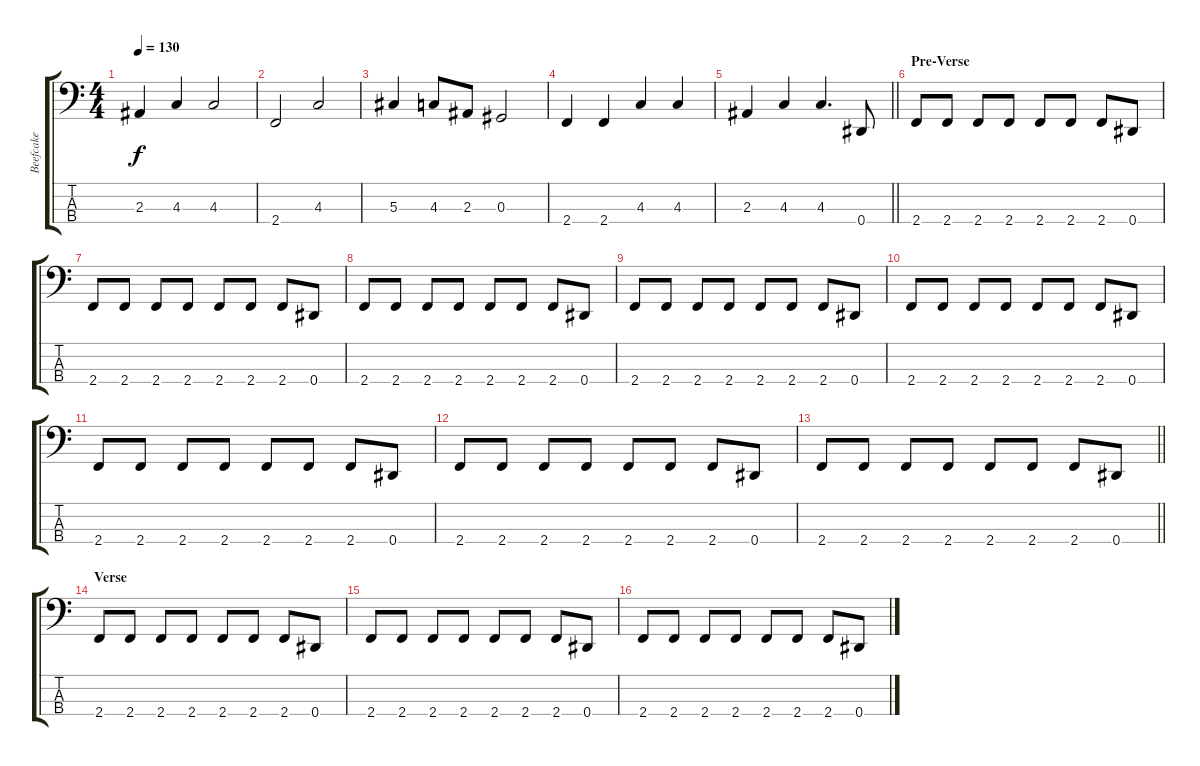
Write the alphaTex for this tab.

\track ("Beefcake" "Beefcake") {instrument electricbassfinger}
\staff {score tabs}
\tuning (Gb2 Db2 Ab1 Eb1) {hide}
\ts (4 4)
\tempo 130
\clef f4
\ks c
2.3.4{dy f} 4.3.4 4.3.2 |
2.4.2 4.3.2 |
5.3.4 4.3.8 2.3.8 0.3.2 |
2.4.4 2.4.4 4.3.4 4.3.4 |
\barLineRight lightlight
2.3.4 4.3.4 4.3.4{d} 0.4.8 |
\section ("" "Pre-Verse")
2.4.8 2.4.8 2.4.8 2.4.8 2.4.8 2.4.8 2.4.8 0.4.8 |
2.4.8 2.4.8 2.4.8 2.4.8 2.4.8 2.4.8 2.4.8 0.4.8 |
2.4.8 2.4.8 2.4.8 2.4.8 2.4.8 2.4.8 2.4.8 0.4.8 |
2.4.8 2.4.8 2.4.8 2.4.8 2.4.8 2.4.8 2.4.8 0.4.8 |
2.4.8 2.4.8 2.4.8 2.4.8 2.4.8 2.4.8 2.4.8 0.4.8 |
2.4.8 2.4.8 2.4.8 2.4.8 2.4.8 2.4.8 2.4.8 0.4.8 |
2.4.8 2.4.8 2.4.8 2.4.8 2.4.8 2.4.8 2.4.8 0.4.8 |
\barLineRight lightlight
2.4.8 2.4.8 2.4.8 2.4.8 2.4.8 2.4.8 2.4.8 0.4.8 |
\section ("" "Verse")
2.4.8 2.4.8 2.4.8 2.4.8 2.4.8 2.4.8 2.4.8 0.4.8 |
2.4.8 2.4.8 2.4.8 2.4.8 2.4.8 2.4.8 2.4.8 0.4.8 |
2.4.8 2.4.8 2.4.8 2.4.8 2.4.8 2.4.8 2.4.8 0.4.8
